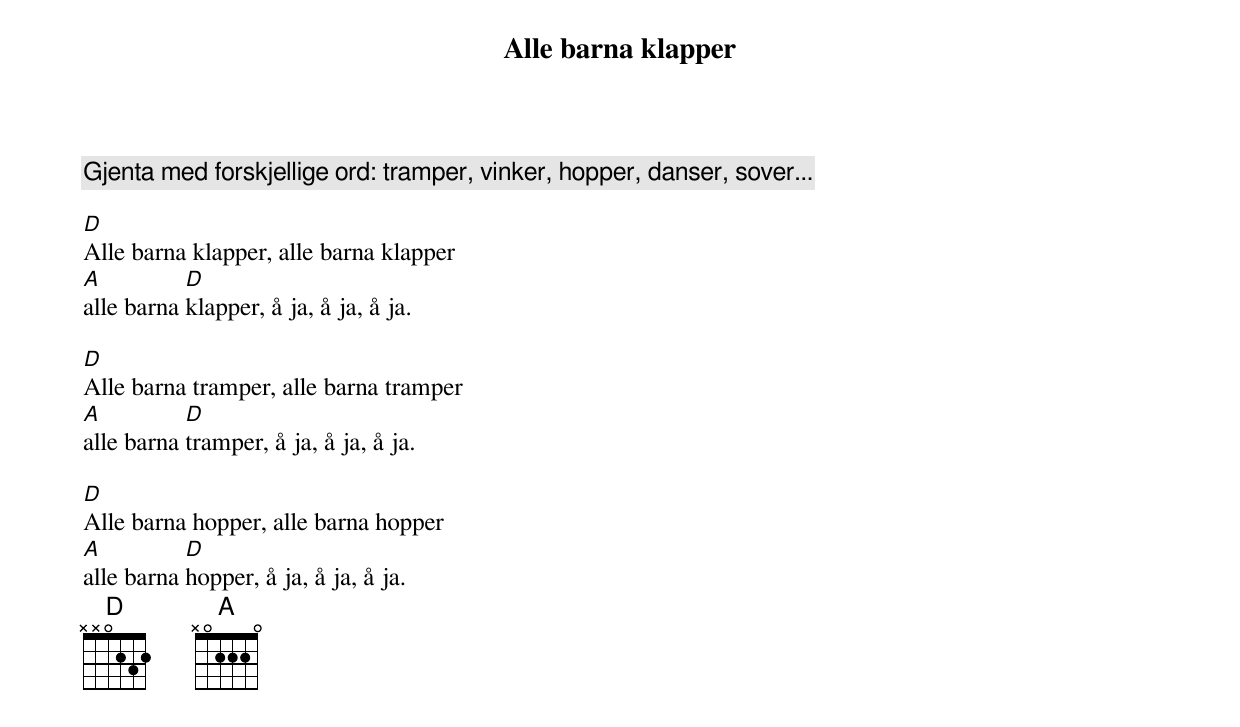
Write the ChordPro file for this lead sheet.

{title: Alle barna klapper}
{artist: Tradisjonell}
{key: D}
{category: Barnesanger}

{comment: Gjenta med forskjellige ord: tramper, vinker, hopper, danser, sover...}

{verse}
[D]Alle barna klapper, alle barna klapper
[A]alle barna [D]klapper, å ja, å ja, å ja.

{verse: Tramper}
[D]Alle barna tramper, alle barna tramper
[A]alle barna [D]tramper, å ja, å ja, å ja.

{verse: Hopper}
[D]Alle barna hopper, alle barna hopper
[A]alle barna [D]hopper, å ja, å ja, å ja.
